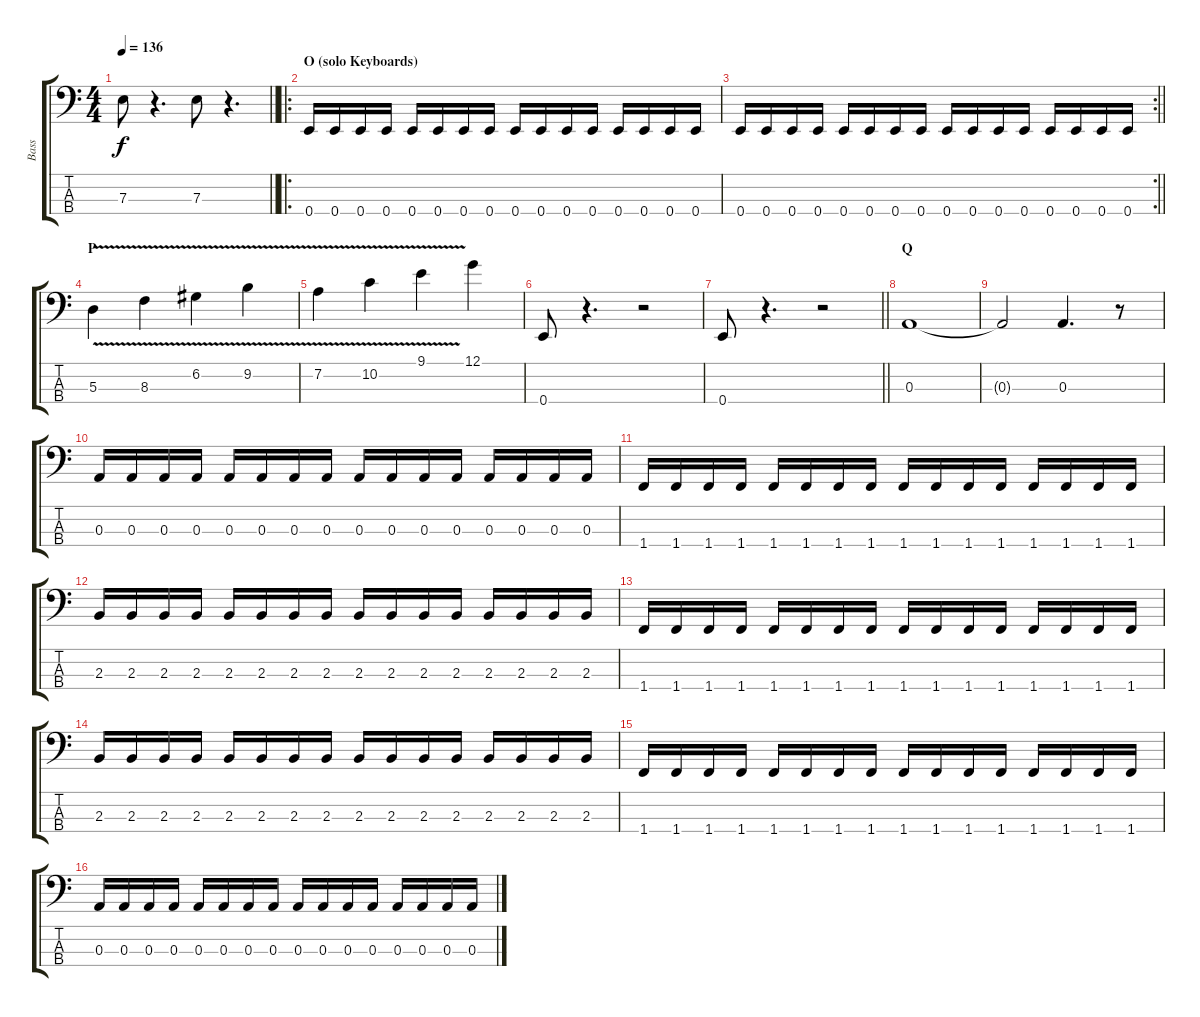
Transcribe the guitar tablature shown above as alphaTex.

\track ("Bass" "Bass") {instrument electricbasspick}
\staff {score tabs}
\tuning (G2 D2 A1 E1) {hide}
\ts (4 4)
\tempo 136
\clef f4
\barLineRight lightlight
\ks aminor
7.3.8{dy f} r.4{d} 7.3.8 r.4{d} |
\ro
\section ("" "O (solo Keyboards)")
0.4.16 0.4.16 0.4.16 0.4.16 0.4.16 0.4.16 0.4.16 0.4.16 0.4.16 0.4.16 0.4.16 0.4.16 0.4.16 0.4.16 0.4.16 0.4.16 |
\rc 2
\barLineRight lightlight
0.4.16 0.4.16 0.4.16 0.4.16 0.4.16 0.4.16 0.4.16 0.4.16 0.4.16 0.4.16 0.4.16 0.4.16 0.4.16 0.4.16 0.4.16 0.4.16 |
\section ("" "P")
5.3{v}.4 8.3{v}.4 6.2{v}.4 9.2{v}.4 |
7.2{v}.4 10.2{v}.4 9.1{v}.4 12.1.4 |
0.4.8 r.4{d} r.2 |
\barLineRight lightlight
0.4.8 r.4{d} r.2 |
\section ("" "Q")
0.3.1 |
0.3{t}.2 0.3.4{d} r.8 |
0.3.16 0.3.16 0.3.16 0.3.16 0.3.16 0.3.16 0.3.16 0.3.16 0.3.16 0.3.16 0.3.16 0.3.16 0.3.16 0.3.16 0.3.16 0.3.16 |
1.4.16 1.4.16 1.4.16 1.4.16 1.4.16 1.4.16 1.4.16 1.4.16 1.4.16 1.4.16 1.4.16 1.4.16 1.4.16 1.4.16 1.4.16 1.4.16 |
2.3.16 2.3.16 2.3.16 2.3.16 2.3.16 2.3.16 2.3.16 2.3.16 2.3.16 2.3.16 2.3.16 2.3.16 2.3.16 2.3.16 2.3.16 2.3.16 |
1.4.16 1.4.16 1.4.16 1.4.16 1.4.16 1.4.16 1.4.16 1.4.16 1.4.16 1.4.16 1.4.16 1.4.16 1.4.16 1.4.16 1.4.16 1.4.16 |
2.3.16 2.3.16 2.3.16 2.3.16 2.3.16 2.3.16 2.3.16 2.3.16 2.3.16 2.3.16 2.3.16 2.3.16 2.3.16 2.3.16 2.3.16 2.3.16 |
1.4.16 1.4.16 1.4.16 1.4.16 1.4.16 1.4.16 1.4.16 1.4.16 1.4.16 1.4.16 1.4.16 1.4.16 1.4.16 1.4.16 1.4.16 1.4.16 |
0.3.16 0.3.16 0.3.16 0.3.16 0.3.16 0.3.16 0.3.16 0.3.16 0.3.16 0.3.16 0.3.16 0.3.16 0.3.16 0.3.16 0.3.16 0.3.16
